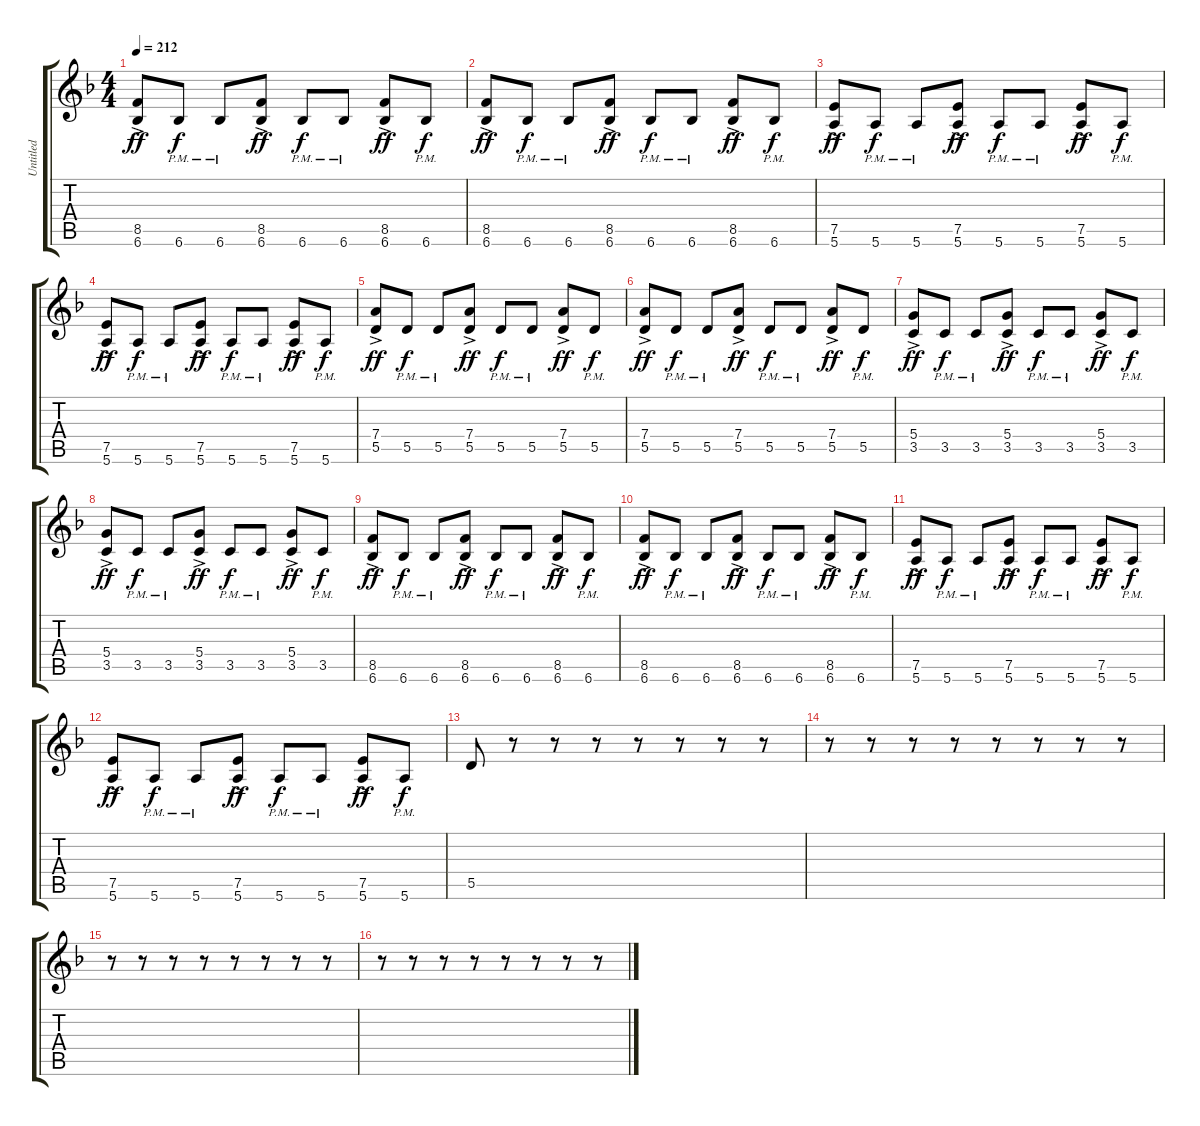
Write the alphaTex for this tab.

\track ("Untitled" "Untitled") {instrument distortionguitar}
\staff {score tabs}
\tuning (E4 B3 G3 D3 A2 E2) {hide}
\ts (4 4)
\tempo 212
\clef g2
\ks f
(8.5{ac} 6.6{ac}).8{dy ff} 6.6{pm}.8{dy f} 6.6{pm}.8 (8.5{ac} 6.6{ac}).8{dy ff} 6.6{pm}.8{dy f} 6.6{pm}.8 (8.5{ac} 6.6{ac}).8{dy ff} 6.6{pm}.8{dy f} |
(8.5{ac} 6.6{ac}).8{dy ff} 6.6{pm}.8{dy f} 6.6{pm}.8 (8.5{ac} 6.6{ac}).8{dy ff} 6.6{pm}.8{dy f} 6.6{pm}.8 (8.5{ac} 6.6{ac}).8{dy ff} 6.6{pm}.8{dy f} |
(7.5{ac} 5.6{ac}).8{dy ff} 5.6{pm}.8{dy f} 5.6{pm}.8 (7.5{ac} 5.6{ac}).8{dy ff} 5.6{pm}.8{dy f} 5.6{pm}.8 (7.5{ac} 5.6{ac}).8{dy ff} 5.6{pm}.8{dy f} |
(7.5{ac} 5.6{ac}).8{dy ff} 5.6{pm}.8{dy f} 5.6{pm}.8 (7.5{ac} 5.6{ac}).8{dy ff} 5.6{pm}.8{dy f} 5.6{pm}.8 (7.5{ac} 5.6{ac}).8{dy ff} 5.6{pm}.8{dy f} |
(7.4{ac} 5.5{ac}).8{dy ff} 5.5{pm}.8{dy f} 5.5{pm}.8 (7.4{ac} 5.5{ac}).8{dy ff} 5.5{pm}.8{dy f} 5.5{pm}.8 (7.4{ac} 5.5{ac}).8{dy ff} 5.5{pm}.8{dy f} |
(7.4{ac} 5.5{ac}).8{dy ff} 5.5{pm}.8{dy f} 5.5{pm}.8 (7.4{ac} 5.5{ac}).8{dy ff} 5.5{pm}.8{dy f} 5.5{pm}.8 (7.4{ac} 5.5{ac}).8{dy ff} 5.5{pm}.8{dy f} |
(5.4{ac} 3.5{ac}).8{dy ff} 3.5{pm}.8{dy f} 3.5{pm}.8 (5.4{ac} 3.5{ac}).8{dy ff} 3.5{pm}.8{dy f} 3.5{pm}.8 (5.4{ac} 3.5{ac}).8{dy ff} 3.5{pm}.8{dy f} |
(5.4{ac} 3.5{ac}).8{dy ff} 3.5{pm}.8{dy f} 3.5{pm}.8 (5.4{ac} 3.5{ac}).8{dy ff} 3.5{pm}.8{dy f} 3.5{pm}.8 (5.4{ac} 3.5{ac}).8{dy ff} 3.5{pm}.8{dy f} |
(8.5{ac} 6.6{ac}).8{dy ff} 6.6{pm}.8{dy f} 6.6{pm}.8 (8.5{ac} 6.6{ac}).8{dy ff} 6.6{pm}.8{dy f} 6.6{pm}.8 (8.5{ac} 6.6{ac}).8{dy ff} 6.6{pm}.8{dy f} |
(8.5{ac} 6.6{ac}).8{dy ff} 6.6{pm}.8{dy f} 6.6{pm}.8 (8.5{ac} 6.6{ac}).8{dy ff} 6.6{pm}.8{dy f} 6.6{pm}.8 (8.5{ac} 6.6{ac}).8{dy ff} 6.6{pm}.8{dy f} |
(7.5{ac} 5.6{ac}).8{dy ff} 5.6{pm}.8{dy f} 5.6{pm}.8 (7.5{ac} 5.6{ac}).8{dy ff} 5.6{pm}.8{dy f} 5.6{pm}.8 (7.5{ac} 5.6{ac}).8{dy ff} 5.6{pm}.8{dy f} |
(7.5{ac} 5.6{ac}).8{dy ff} 5.6{pm}.8{dy f} 5.6{pm}.8 (7.5{ac} 5.6{ac}).8{dy ff} 5.6{pm}.8{dy f} 5.6{pm}.8 (7.5{ac} 5.6{ac}).8{dy ff} 5.6{pm}.8{dy f} |
5.5.8 r.8 r.8 r.8 r.8 r.8 r.8 r.8 |
r.8 r.8 r.8 r.8 r.8 r.8 r.8 r.8 |
r.8 r.8 r.8 r.8 r.8 r.8 r.8 r.8 |
r.8 r.8 r.8 r.8 r.8 r.8 r.8 r.8
